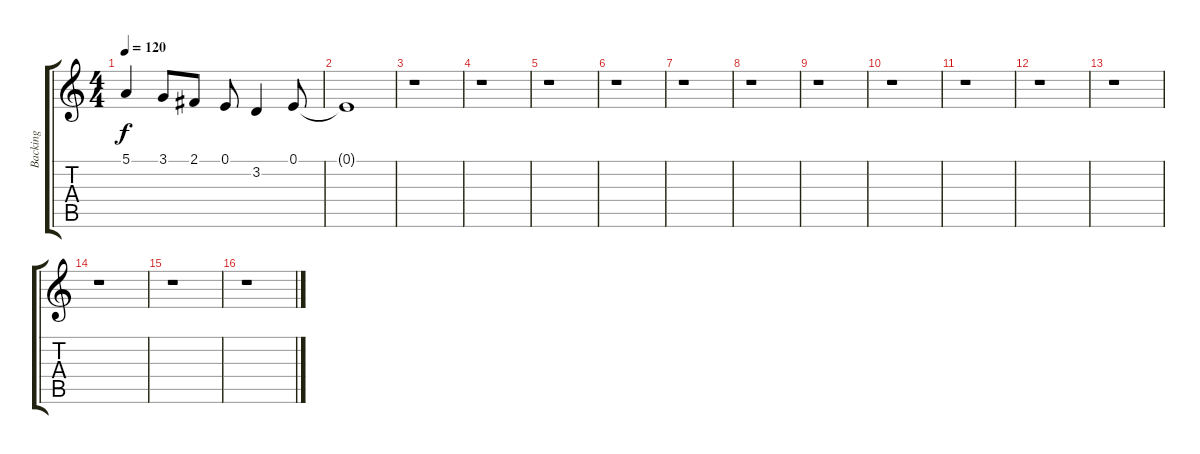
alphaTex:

\track ("Backing" "Backing") {instrument voiceoohs}
\staff {score tabs}
\tuning (E4 B3 G3 D3 A2 E2) {hide}
\ts (4 4)
\tempo 120
\clef g2
\ks c
5.1.4{dy f} 3.1.8 2.1.8 0.1.8 3.2.4 0.1.8 |
0.1{t}.1 |
r.1 |
r.1 |
r.1 |
r.1 |
r.1 |
r.1 |
r.1 |
r.1 |
r.1 |
r.1 |
r.1 |
r.1 |
r.1 |
r.1
